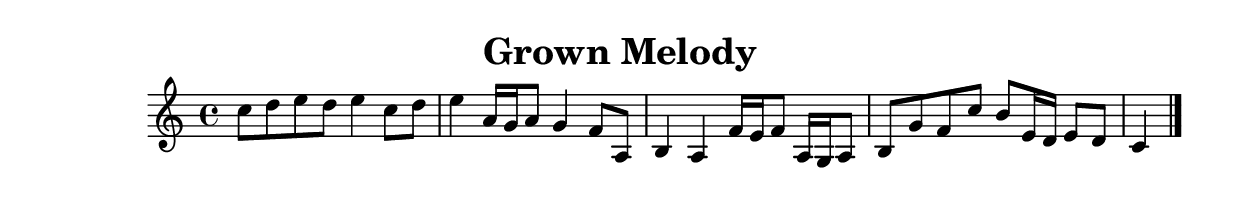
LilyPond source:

\header{title = "Grown Melody"}

\score{
\absolute {
 c''8 d''8 e''8 d''8 e''4 c''8 d''8 e''4 a'16 g'16 a'8 g'4 f'8 a8 b4 a4 f'16 e'16 f'8 a16 g16 a8 b8 g'8 f'8 c''8 b'8 e'16 d'16 e'8 d'8 c'4 \bar"|."

}
\midi{}
\layout{}
}
